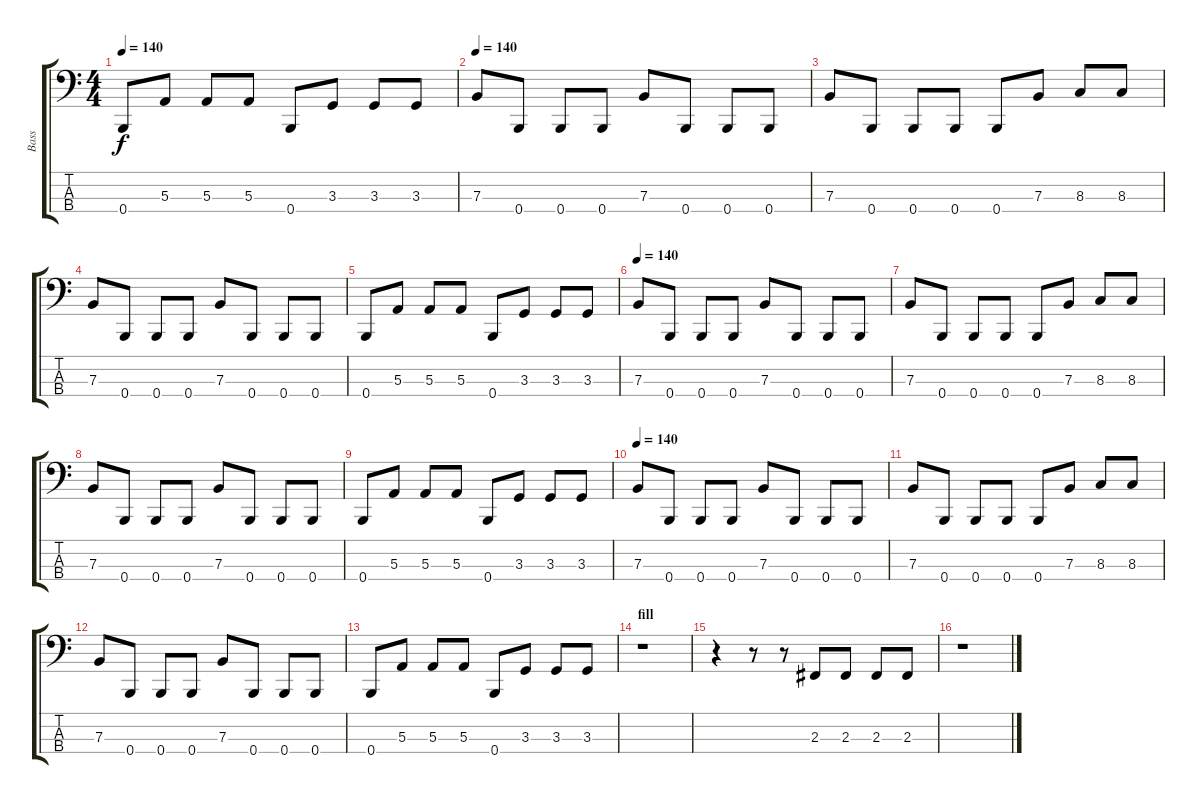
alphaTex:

\track ("Bass" "Bass") {instrument electricbasspick}
\staff {score tabs}
\tuning (D2 A1 E1 B0) {hide}
\ts (4 4)
\tempo 140
\clef f4
\ks c
0.4.8{dy f} 5.3.8 5.3.8 5.3.8 0.4.8 3.3.8 3.3.8 3.3.8 |
\tempo 140
7.3.8 0.4.8 0.4.8 0.4.8 7.3.8 0.4.8 0.4.8 0.4.8 |
7.3.8 0.4.8 0.4.8 0.4.8 0.4.8 7.3.8 8.3.8 8.3.8 |
7.3.8 0.4.8 0.4.8 0.4.8 7.3.8 0.4.8 0.4.8 0.4.8 |
0.4.8 5.3.8 5.3.8 5.3.8 0.4.8 3.3.8 3.3.8 3.3.8 |
\tempo 140
7.3.8 0.4.8 0.4.8 0.4.8 7.3.8 0.4.8 0.4.8 0.4.8 |
7.3.8 0.4.8 0.4.8 0.4.8 0.4.8 7.3.8 8.3.8 8.3.8 |
7.3.8 0.4.8 0.4.8 0.4.8 7.3.8 0.4.8 0.4.8 0.4.8 |
0.4.8 5.3.8 5.3.8 5.3.8 0.4.8 3.3.8 3.3.8 3.3.8 |
\tempo 140
7.3.8 0.4.8 0.4.8 0.4.8 7.3.8 0.4.8 0.4.8 0.4.8 |
7.3.8 0.4.8 0.4.8 0.4.8 0.4.8 7.3.8 8.3.8 8.3.8 |
7.3.8 0.4.8 0.4.8 0.4.8 7.3.8 0.4.8 0.4.8 0.4.8 |
0.4.8 5.3.8 5.3.8 5.3.8 0.4.8 3.3.8 3.3.8 3.3.8 |
\section ("" "fill")
r.1 |
r.4 r.8 r.8 2.3.8 2.3.8 2.3.8 2.3.8 |
r.1
